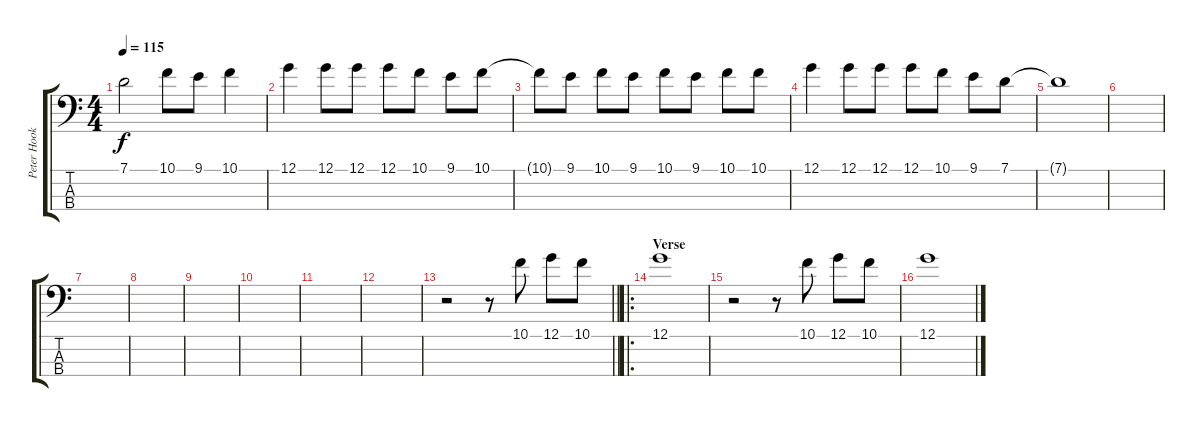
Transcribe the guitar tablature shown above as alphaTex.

\track ("Peter Hook - Bass" "Peter Hook") {instrument electricbasspick}
\staff {score tabs}
\tuning (G2 D2 A1 E1) {hide}
\ts (4 4)
\tempo 115
\clef f4
\ks c
7.1{t}.2{dy f} 10.1.8 9.1.8 10.1.4 |
12.1.4 12.1.8 12.1.8 12.1.8 10.1.8 9.1.8 10.1.8 |
10.1{t}.8 9.1.8 10.1.8 9.1.8 10.1.8 9.1.8 10.1.8 10.1.8 |
12.1.4 12.1.8 12.1.8 12.1.8 10.1.8 9.1.8 7.1.8 |
7.1{t}.1 |
|
|
|
|
|
|
|
\barLineRight lightlight
r.2{volume 13} r.8 10.1.8 12.1.8 10.1.8 |
\ro
\section ("" "Verse")
12.1.1 |
r.2 r.8 10.1.8 12.1.8 10.1.8 |
12.1.1
